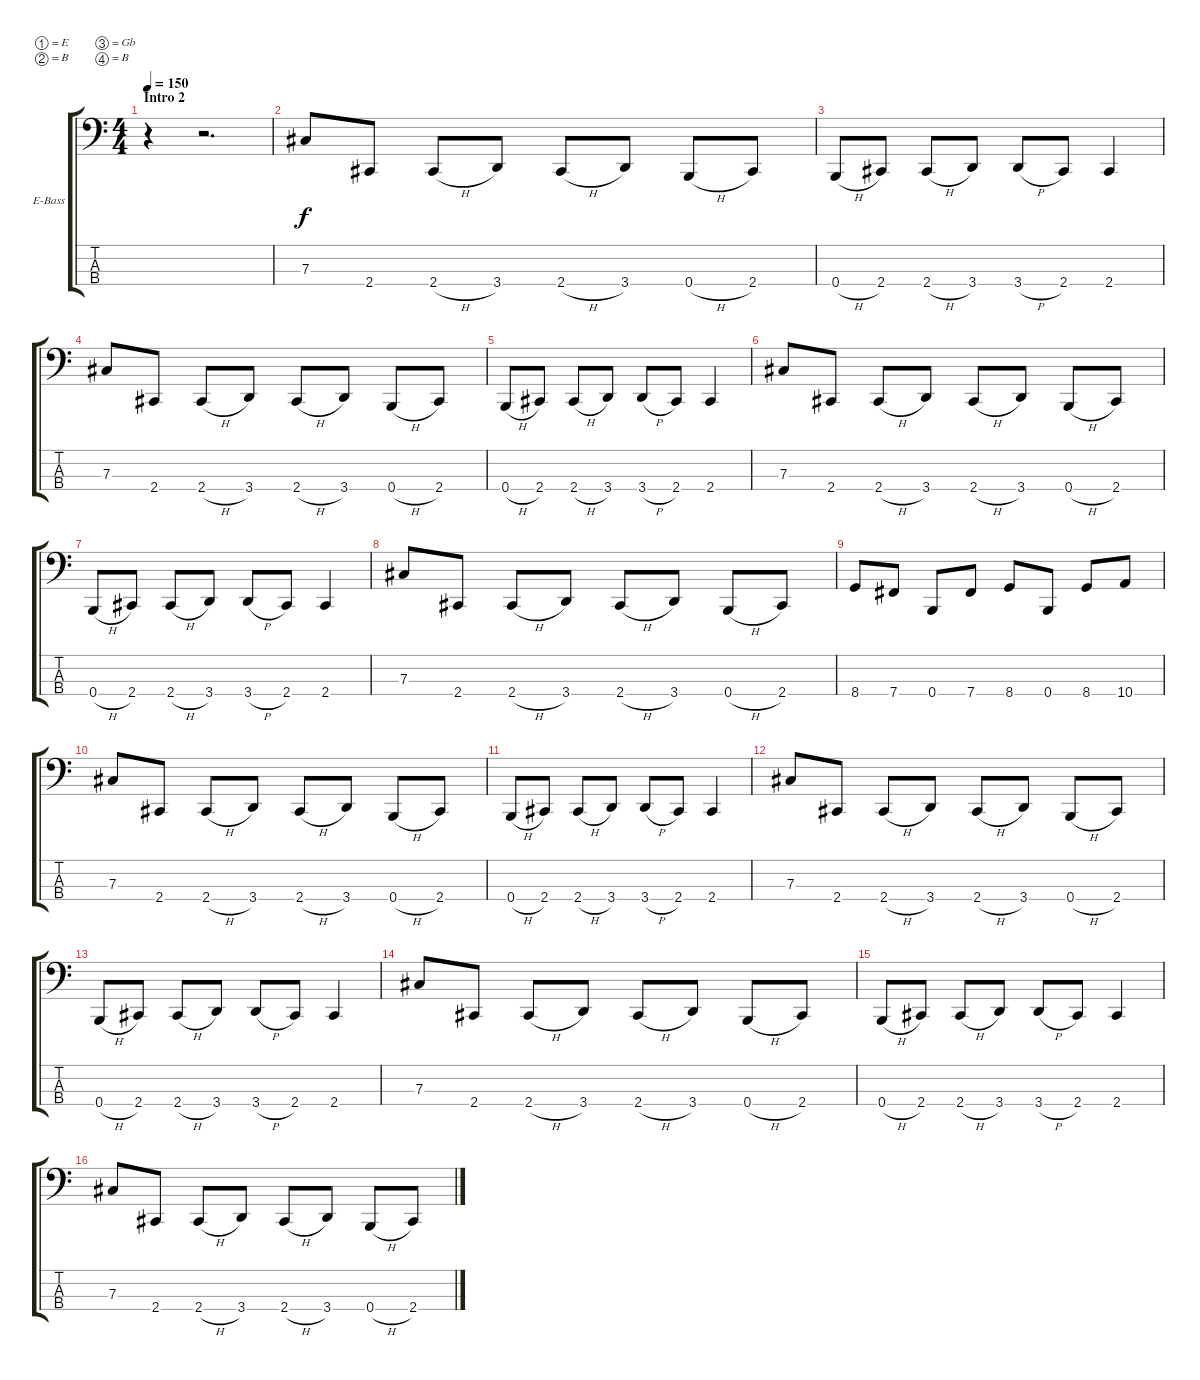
\bracketExtendMode groupsimilarinstruments
\firstSystemTrackNameOrientation horizontal
\otherSystemsTrackNameOrientation horizontal
\track ("Adam Duce" "E-Bass") {instrument electricbassfinger}
\staff {score tabs}
\tuning (E2 B1 Gb1 B0)
\ts (4 4)
\section ("" "Intro 2")
\tempo 150
\clef f4
\ks c
r.4{dy f} r.2{d} |
7.3.8 2.4.8 2.4{h}.8 3.4.8 2.4{h}.8 3.4.8 0.4{h}.8 2.4.8 |
0.4{h}.8 2.4.8 2.4{h}.8 3.4.8 3.4{h}.8 2.4.8 2.4.4 |
7.3.8 2.4.8 2.4{h}.8 3.4.8 2.4{h}.8 3.4.8 0.4{h}.8 2.4.8 |
0.4{h}.8 2.4.8 2.4{h}.8 3.4.8 3.4{h}.8 2.4.8 2.4.4 |
7.3.8 2.4.8 2.4{h}.8 3.4.8 2.4{h}.8 3.4.8 0.4{h}.8 2.4.8 |
0.4{h}.8 2.4.8 2.4{h}.8 3.4.8 3.4{h}.8 2.4.8 2.4.4 |
7.3.8 2.4.8 2.4{h}.8 3.4.8 2.4{h}.8 3.4.8 0.4{h}.8 2.4.8 |
8.4.8 7.4.8 0.4.8 7.4.8 8.4.8 0.4.8 8.4.8 10.4.8 |
7.3.8 2.4.8 2.4{h}.8 3.4.8 2.4{h}.8 3.4.8 0.4{h}.8 2.4.8 |
0.4{h}.8 2.4.8 2.4{h}.8 3.4.8 3.4{h}.8 2.4.8 2.4.4 |
7.3.8 2.4.8 2.4{h}.8 3.4.8 2.4{h}.8 3.4.8 0.4{h}.8 2.4.8 |
0.4{h}.8 2.4.8 2.4{h}.8 3.4.8 3.4{h}.8 2.4.8 2.4.4 |
7.3.8 2.4.8 2.4{h}.8 3.4.8 2.4{h}.8 3.4.8 0.4{h}.8 2.4.8 |
0.4{h}.8 2.4.8 2.4{h}.8 3.4.8 3.4{h}.8 2.4.8 2.4.4 |
7.3.8 2.4.8 2.4{h}.8 3.4.8 2.4{h}.8 3.4.8 0.4{h}.8 2.4.8
